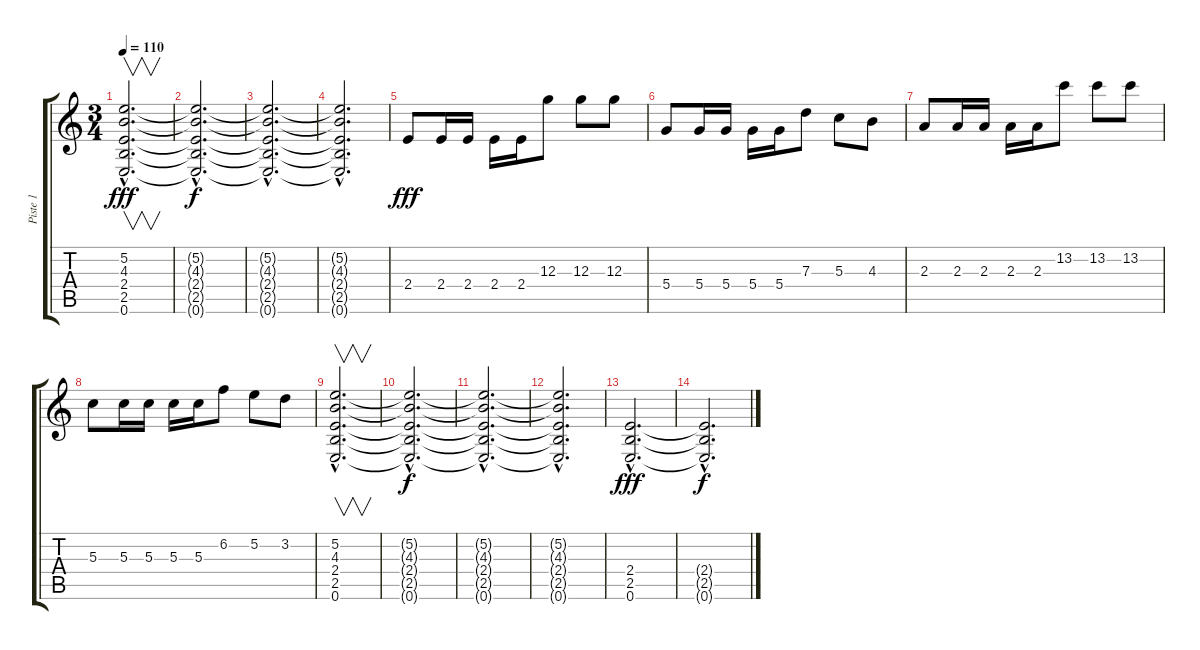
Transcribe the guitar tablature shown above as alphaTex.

\track ("Piste 1" "Piste 1") {instrument distortionguitar}
\staff {score tabs}
\tuning (E4 B3 G3 D3 A2 E2) {hide}
\ts (3 4)
\tempo 110
\clef g2
\ks c
(5.2{hac} 4.3{hac} 2.4{hac} 2.5{hac} 0.6{hac}).2{v d dy fff} |
(5.2{hac t} 4.3{hac t} 2.4{hac t} 2.5{hac t} 0.6{hac t}).2{d dy f} |
(5.2{hac t} 4.3{hac t} 2.4{hac t} 2.5{hac t} 0.6{hac t}).2{d} |
(5.2{hac t} 4.3{hac t} 2.4{hac t} 2.5{hac t} 0.6{hac t}).2{d} |
2.4.8{dy fff} 2.4.16 2.4.16 2.4.16 2.4.16 12.3.8 12.3.8 12.3.8 |
5.4.8 5.4.16 5.4.16 5.4.16 5.4.16 7.3.8 5.3.8 4.3.8 |
2.3.8 2.3.16 2.3.16 2.3.16 2.3.16 13.2.8 13.2.8 13.2.8 |
5.3.8 5.3.16 5.3.16 5.3.16 5.3.16 6.2.8 5.2.8 3.2.8 |
(5.2{hac} 4.3{hac} 2.4{hac} 2.5{hac} 0.6{hac}).2{v d} |
(5.2{hac t} 4.3{hac t} 2.4{hac t} 2.5{hac t} 0.6{hac t}).2{d dy f} |
(5.2{hac t} 4.3{hac t} 2.4{hac t} 2.5{hac t} 0.6{hac t}).2{d} |
(5.2{hac t} 4.3{hac t} 2.4{hac t} 2.5{hac t} 0.6{hac t}).2{d} |
(2.4{hac} 2.5{hac} 0.6{hac}).2{d dy fff} |
(2.4{hac t} 2.5{hac t} 0.6{hac t}).2{d dy f}
